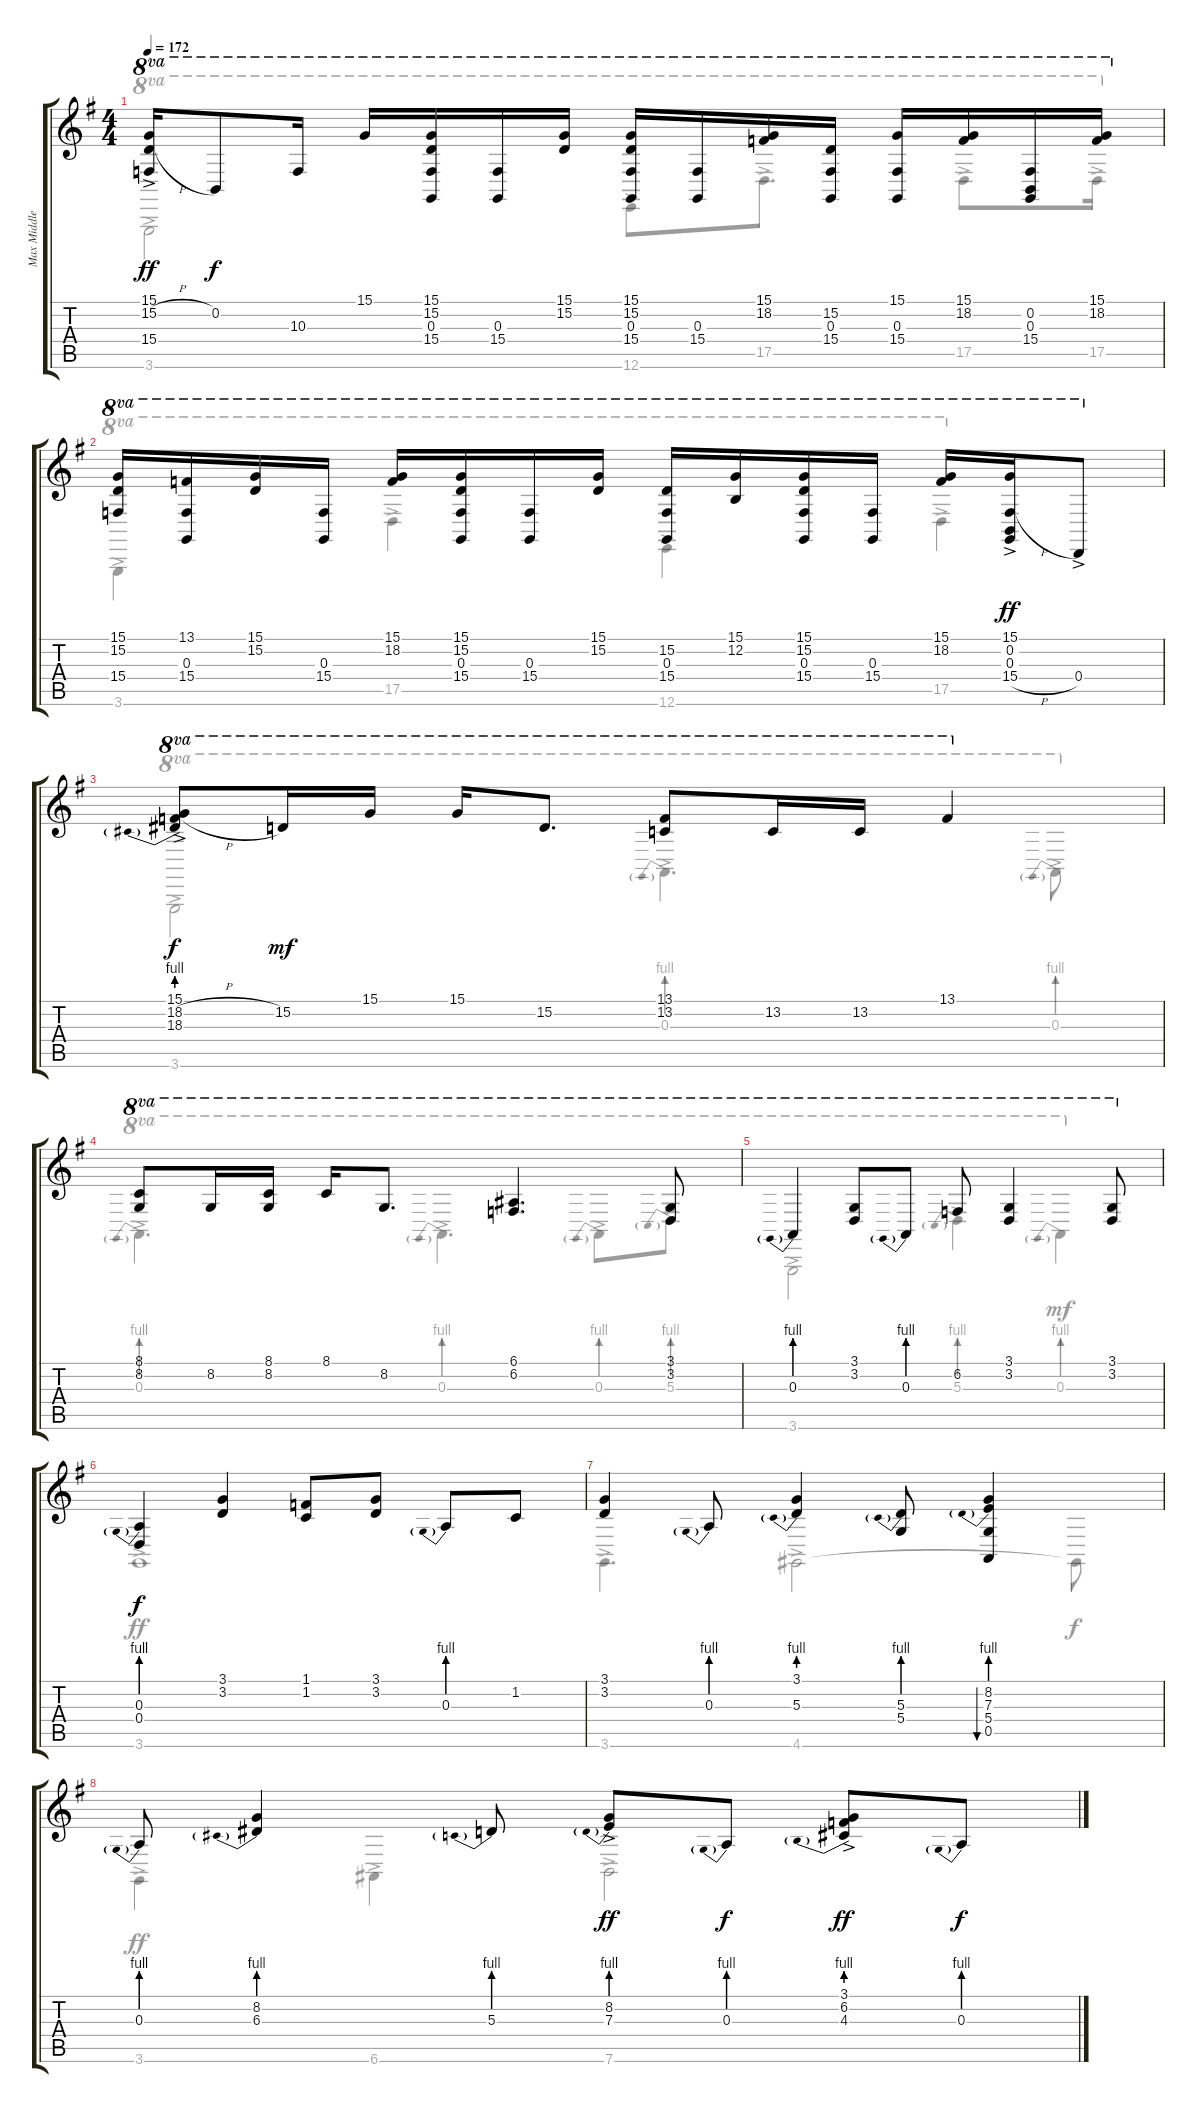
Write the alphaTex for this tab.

\track ("Max Middleton" "Max Middle") {instrument acousticgrandpiano}
\staff {score tabs}
\tuning (E4 B3 G3 D3 A2 E2) {hide}
\voice
\ts (4 4)
\tempo 172
\clef g2
\ks g
(15.1{ac} 15.2{h ac} 15.4{ac}).16{ot 8va dy ff} 0.2.8{ot 8va dy f} 10.3.16{ot 8va} 15.1.16{ot 8va} (15.1 15.2 0.3 15.4).16{ot 8va} (0.3 15.4).16{ot 8va} (15.1 15.2).16{ot 8va} (15.1 15.2 0.3 15.4).16{ot 8va} (0.3 15.4).16{ot 8va} (15.1 18.2).16{ot 8va} (15.2 0.3 15.4).16{ot 8va} (15.1 0.3 15.4).16{ot 8va} (15.1 18.2).16{ot 8va} (0.2 0.3 15.4).16{ot 8va} (15.1 18.2).16{ot 8va} |
(15.1 15.2 15.4).16{ot 8va} (13.1 0.3 15.4).16{ot 8va} (15.1 15.2).16{ot 8va} (0.3 15.4).16{ot 8va} (15.1 18.2).16{ot 8va} (15.1 15.2 0.3 15.4).16{ot 8va} (0.3 15.4).16{ot 8va} (15.1 15.2).16{ot 8va} (15.2 0.3 15.4).16{ot 8va} (15.1 12.2).16{ot 8va} (15.1 15.2 0.3 15.4).16{ot 8va} (0.3 15.4).16{ot 8va} (15.1 18.2).16{ot 8va} (15.1{ac} 0.2{ac} 0.3{ac} 15.4{h ac}).16{ot 8va dy ff} 0.4{ac}.8{ot 8va} |
(15.1{ac} 18.2{h ac} 18.3{be (prebend 0 4 60 4) ac}).8{ot 8va dy f} 15.2.16{ot 8va dy mf} 15.1.16{ot 8va} 15.1.16{ot 8va} 15.2.8{d ot 8va} (13.1 13.2).8{ot 8va} 13.2.16{ot 8va} 13.2.16{ot 8va} 13.1.4{ot 8va} |
(8.1 8.2).8{ot 8va} 8.2.16{ot 8va} (8.1 8.2).16{ot 8va} 8.1.16{ot 8va} 8.2.8{d ot 8va} (6.1 6.2).4{d ot 8va} (3.1 3.2).8{ot 8va} |
0.3{be (prebend 0 4 60 4)}.4{ot 8va} (3.1 3.2).8{ot 8va} 0.3{be (prebend 0 4 60 4)}.8{ot 8va} 6.2.8{ot 8va} (3.1 3.2).4{ot 8va} (3.1 3.2).8{ot 8va} |
(0.3{be (prebend 0 4 60 4)} 0.4).4{dy f} (3.1 3.2).4 (1.1 1.2).8 (3.1 3.2).8 0.3{be (prebend 0 4 60 4)}.8 1.2.8 |
(3.1 3.2).4 0.3{be (prebend 0 4 60 4)}.8 (3.1 5.3{be (prebend 0 4 60 4)}).4 (5.3{be (prebend 0 4 60 4)} 5.4).8 (8.2 7.3{be (prebend 0 4 60 4)} 5.4 0.5).4{bu 30} |
0.3{be (prebend 0 4 60 4)}.8 (8.2 6.3{be (prebend 0 4 60 4)}).4 5.3{be (prebend 0 4 60 4)}.8 (8.2{ac} 7.3{be (prebend 0 4 60 4) ac}).8{dy ff} 0.3{be (prebend 0 4 60 4)}.8{dy f} (3.1{ac} 6.2{ac} 4.3{be (prebend 0 4 60 4) ac}).8{dy ff} 0.3{be (prebend 0 4 60 4)}.8{dy f}
\voice
\clef g2
\ottava regular
\simile none
\ks g
3.6{ac}.2{ot 8va dy ff} 12.6{ac}.8{ot 8va} 17.5{ac}.8{d ot 8va} 17.5{ac}.8{ot 8va} 17.5{ac}.16{ot 8va} |
3.6{ac}.4{ot 8va} 17.5{ac}.4{ot 8va} 12.6{ac}.4{ot 8va} 17.5{ac}.4{ot 8va} |
3.6{ac}.2{ot 8va dy f} 0.3{be (prebend 0 4 60 4) ac}.4{d ot 8va} 0.3{be (prebend 0 4 60 4) ac}.8{ot 8va} |
0.3{be (prebend 0 4 60 4) ac}.4{d ot 8va} 0.3{be (prebend 0 4 60 4) ac}.4{d ot 8va} 0.3{be (prebend 0 4 60 4) ac}.8{ot 8va} 5.3{be (prebend 0 4 60 4) ac}.8{ot 8va} |
3.6{ac}.2{ot 8va} 5.3{be (prebend 0 4 60 4) ac}.4{ot 8va} 0.3{be (prebend 0 4 60 4)}.4{ot 8va dy mf} |
3.6{ac}.1{dy ff} |
3.6{ac}.4{d} 4.6{ac}.2 4.6{t}.8{dy f} |
3.6{ac}.4{dy ff} 6.6{ac}.4 7.6{ac}.2
